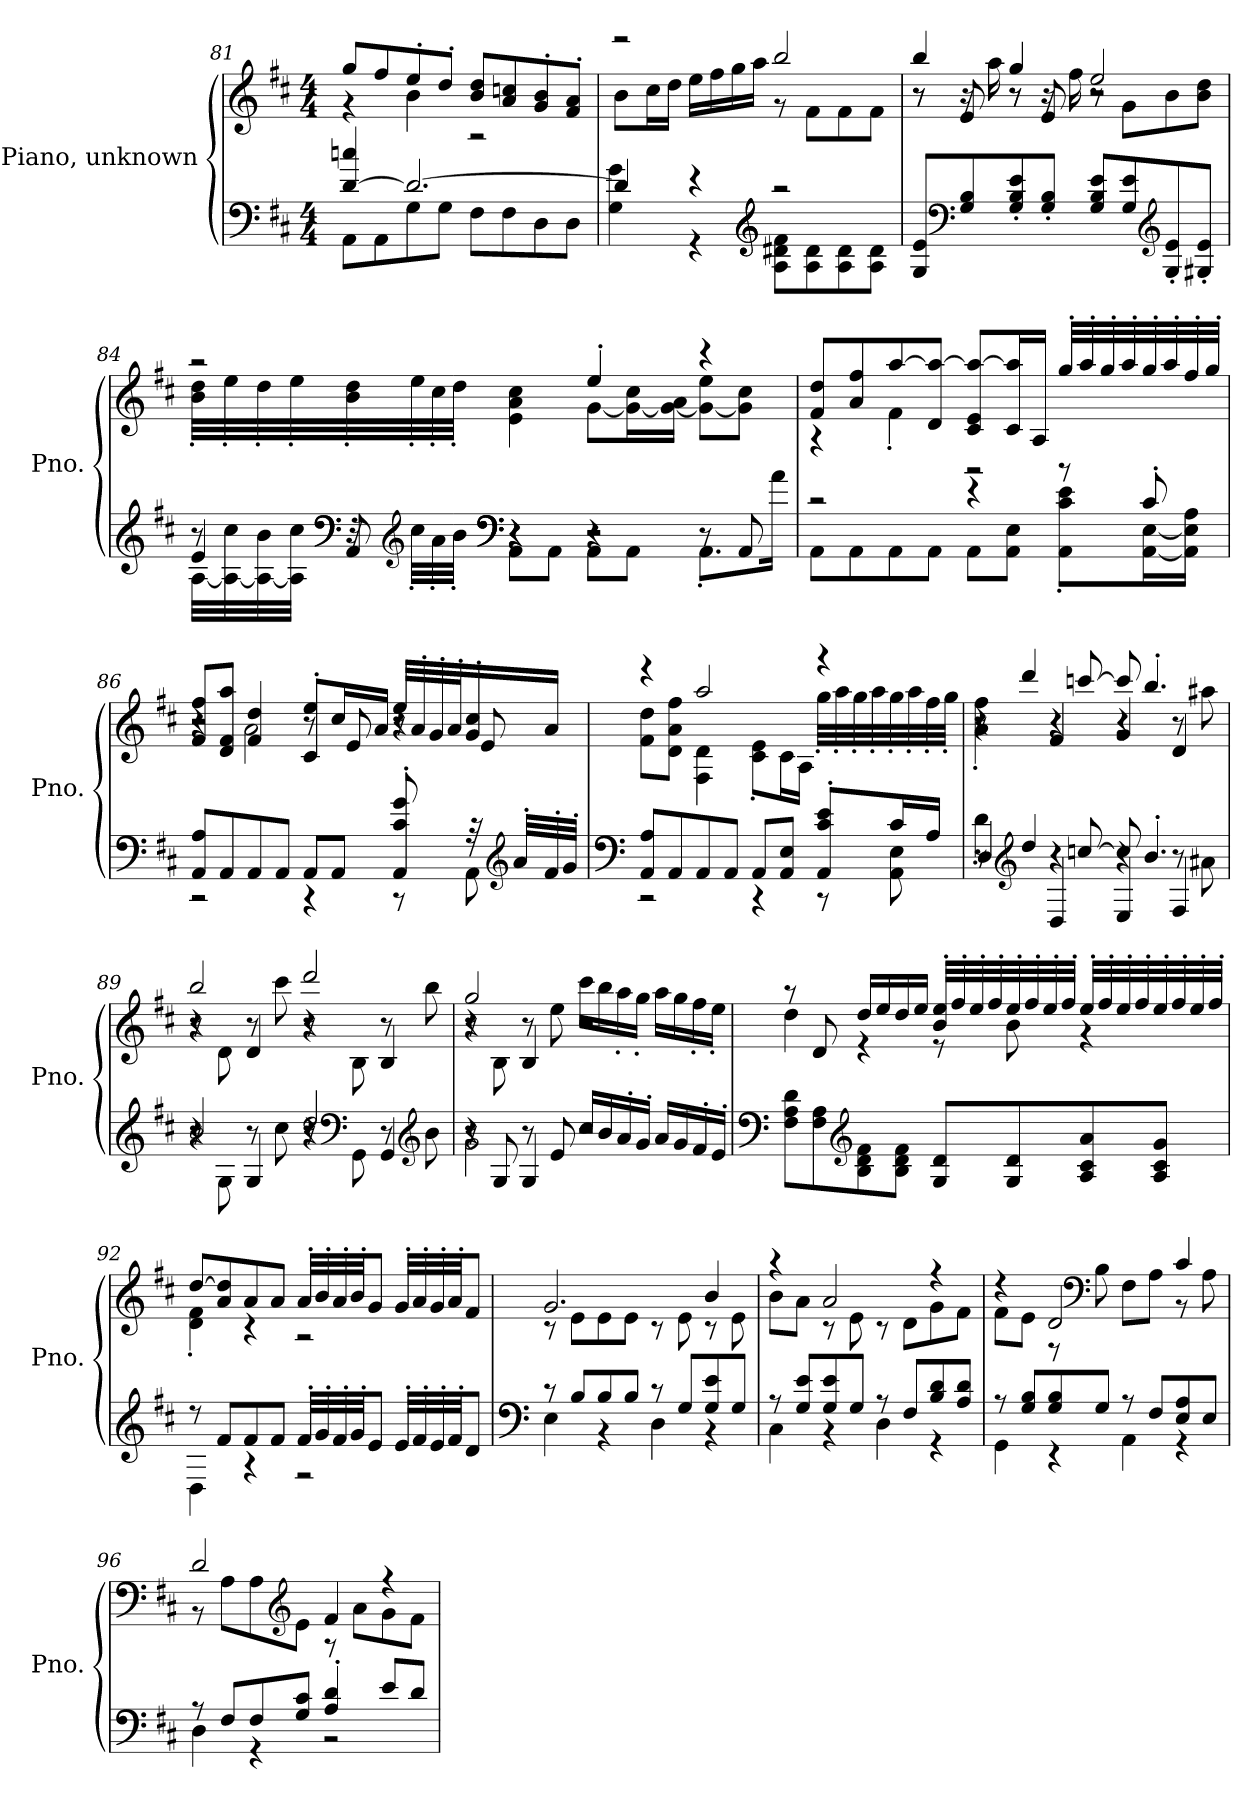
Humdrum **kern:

**kern	**kern
*part1	*part1
*staff2	*staff1
*I"Piano, unknown	*
*I'Pno.	*
*clefF4	*clefG2
*k[f#c#]	*k[f#c#]
*M4/4	*M4/4
=81	=81
*^	*^
[4d/ 4ccn/	8AA\L	8gg/L	4r
.	8AA\	8ff#/	.
2.d/_	8G\	8ee'/	4b\
.	8G\J	8dd'/J	.
.	8F#\L	8b/ 8dd/L	2r
.	8F#\	8a/ 8ccn/	.
.	8D\	8g/' 8b/'	.
.	8D\J	8f#/' 8a/'J	.
=82	=82	=82	=82
4d/]	4G\ 4g\	2r	8b\L
.	.	.	16cc#\L
.	.	.	16dd\JJ
4r	4r	.	16ee\LL
.	.	.	16ff#\
.	.	.	16gg\
.	.	.	16aa\JJ
*clefG2	*	*	*
2r	8A\ 8d#X\ 8f#\L	2bb/	8r
.	8A\ 8d#\	.	8f#\L
.	8A\ 8d#\	.	8f#\
.	8A\ 8d#\J	.	8f#\J
*v	*v	*	*
!!LO:LB:g=z
=83	=83	=83
*	*	*^
8G/ 8e/L	4bb/	8r	8r
*clefF4	*	*	*
8G/ 8B/	.	16r	8e/
.	.	16aa\	.
8G/' 8B/' 8e/'	4gg/	8r	8r
8G/' 8B/'J	.	16r	8e/
.	.	16ff#\	.
8G/ 8B/ 8e/L	2ee/	8r	2r
8G/ 8e/	.	8g\L	.
*clefG2	*	*	*
8G/' 8e/'	.	8b\	.
8G#X/' 8e/'J	.	8b\ 8dd\J	.
*	*	*v	*v
=84	=84	=84
*^	*	*
*	*^	*	*
4e/	[32A\LLL	8r	2r	32b\' 32dd\'LLL
.	32A\_ 32cc#\	.	.	32ee'\
.	32A\_ 32b\	.	.	32dd'\
.	32A\] 32cc#\JJJ	.	.	32ee'\
*clefF4	*	*	*	*
.	32r	8AA/	.	32b\' 32dd\'
*clefG2	*	*	*	*
.	32cc#'\LLL	.	.	32ee'\
.	32a'\	.	.	32cc#'\
.	32b'\JJJ	.	.	32dd'\JJJ
*clefF4	*	*	*	*
4r	8AA\L	4r	.	4e\ 4a\ 4cc#\
.	8AA\J	.	.	.
2r	8AA\L	4r	4ee'/	[8g\L
.	8AA\J	.	.	16g\_ 16cc#\L
.	.	.	.	16g\_ 16a\JJ
.	8.AA'\L	8r	4r	8g\_ 8ee\L
.	.	8AA/	.	8g\] 8cc#\J
.	16a\Jk	.	.	.
*	*v	*v	*	*
!!LO:LB:g=z	!!
=85	=85	=85	=85
2r	8AA\L	8f#/ 8dd/L	4r
.	8AA\	8a/ 8ff#/	.
.	8AA\	[8aa/	4f#'\
.	8AA\J	8d/ 8aa/_J	.
4r	8AA\L	8c#/ 8e/ 8aa/_L	2r
.	8AA\ 8E\J	16c#/ 16aa/]L	.
.	.	16A/JJ	.
8r	8AA\' 8c#\' 8e\'L	32gg'/LLL	.
.	.	32aa'/	.
.	.	32gg'/	.
.	.	32aa'/	.
8c#'/	[16AA\ [16E\L	32gg'/	.
.	.	32aa'/	.
.	16AA\] 16E\] 16A\JJ	32ff#'/	.
.	.	32gg'/JJJ	.
=86	=86	=86	=86
*	*	*	*^
8AA/ 8A/L	2r	8f#/ 8ff#/L	4r	2r
8AA/	.	8d/ 8f#/ 8aa/J	.	.
8AA/	.	4f#/ 4dd/	2a\	.
8AA/J	.	.	.	.
8AA/L	4r	8c#/' 8ee/'L	.	8r
8AA/J	.	16cc#/L	.	8e/
.	.	16a/JJ	.	.
8AA/' 8c#/' 8g/'	8r	32ee/LLL	4r	8r
.	.	32a'/	.	.
.	.	32g'/	.	.
.	.	32a'/J	.	.
32r	8AA\	16g/' 16cc#/'	.	8e/
*clefG2	*	*	*	*
32a'/LLL	.	.	.	.
32f#'/	.	16a/JJ	.	.
32g'/JJJ	.	.	.	.
*	*	*v	*v	*v
!!LO:PB:g=z
=87	=87	=87
*clefF4	*	*
*	*	*^
8AA/ 8A/L	2r	4r	8f#\ 8dd\L
8AA/	.	.	8d\ 8a\ 8ff#\J
8AA/	.	2aa/	4F#\ 4d\
8AA/J	.	.	.
8AA/L	4r	.	8c#\' 8e\'L
8AA/ 8E/J	.	.	16c#\L
.	.	.	16A\JJ
8AA/' 8c#/' 8e/'L	8r	4r	32gg'\LLL
.	.	.	32aa'\
.	.	.	32gg'\
.	.	.	32aa'\
16c#/L	8AA\ 8E\	.	32gg'\
.	.	.	32aa'\
16A/JJ	.	.	32ff#'\
.	.	.	32gg'\JJJ
=88	=88	=88	=88
*	*^	*	*^
8r	4d'\	4D/	8r	4a\' 4ff#\'	4r
*clefG2	*	*	*	*	*
4dd/	.	.	4ddd/	.	.
.	4r	4D/	.	4r	4f#/
[8ccn/	.	.	[8cccn/	.	.
8cc/]	4r	4E/	8ccc/]	4r	4g/
4.b'/	.	.	4.bb'/	.	.
.	8r	4F#/	.	8r	4d/
.	8a#X\	.	.	8aa#X\	.
=89	=89	=89	=89	=89	=89
2b/	8r	4r	2bb/	8r	4r
.	8G\	.	.	8d\	.
.	8r	4G/	.	8r	4d/
.	8cc#\	.	.	8ccc#\	.
2dd/	8r	4r	2ddd/	8r	4r
*clefF4	*	*	*	*	*
.	8GG\	.	.	8B\	.
.	8r	4GG/	.	8r	4B/
*clefG2	*	*	*	*	*
.	8b\	.	.	8bb\	.
!!LO:LB:g=z	!!	!!
=90	=90	=90	=90	=90	=90
8r	2g\	4r	2gg/	8r	4r
8G/	.	.	.	8B\	.
8r	.	4G/	.	8r	4B/
8e/	.	.	.	8ee\	.
16cc#/LL	2r	2r	2r	16ccc#\LL	2r
16b/	.	.	.	16bb\	.
16a'/	.	.	.	16aa'\	.
16g'/JJ	.	.	.	16gg'\JJ	.
16a/LL	.	.	.	16aa\LL	.
16g/	.	.	.	16gg\	.
16f#'/	.	.	.	16ff#'\	.
16e'/JJ	.	.	.	16ee'\JJ	.
*v	*v	*v	*	*	*
*	*v	*v	*v
=91	=91
*clefF4	*
*	*^
8F#\ 8A\ 8d\L	8r	4dd\
8F#\ 8A\	8d/	.
*clefG2	*	*
8B\ 8d\ 8f#\	16dd/LL	4r
.	16ee/	.
8B\ 8d\ 8f#\J	16dd/	.
.	16ee/JJ	.
8G/ 8d/L	32b/' 32ee/'LLL	8r
.	32ff#'/	.
.	32ee'/	.
.	32ff#'/	.
8G/ 8d/	32ee'/	8b\
.	32ff#'/	.
.	32ee'/	.
.	32ff#'/JJJ	.
8A/ 8c#/ 8a/	32ee'/LLL	4r
.	32ff#'/	.
.	32ee'/	.
.	32ff#'/	.
8A/ 8c#/ 8g/J	32ee'/	.
.	32ff#'/	.
.	32ee'/	.
.	32ff#'/JJJ	.
!!LO:LB:g=z	!!
=92	=92	=92
*^	*	*
8r	4D\	[8dd/L	4d\' 4f#\'
8f#/L	.	8a/ 8dd/]	.
8f#/	4r	8a/	4r
8f#/J	.	8a/J	.
32f#'/LLL	2r	32a'/LLL	2r
32g'/	.	32b'/	.
32f#'/	.	32a'/	.
32g'/JJ	.	32b'/JJ	.
8e/J	.	8g/J	.
32e'/LLL	.	32g'/LLL	.
32f#'/	.	32a'/	.
32e'/	.	32g'/	.
32f#'/JJ	.	32a'/JJ	.
8d/J	.	8f#/J	.
=93	=93	=93	=93
*clefF4	*	*	*
8r	4E\	2.g/	8r
8B/L	.	.	8e\L
8B/	4r	.	8e\
8B/J	.	.	8e\J
8r	4D\	.	8r
8G/L	.	.	8e\
8G/ 8e/	4r	4b/	8r
8G/J	.	.	8e\
=94	=94	=94	=94
8r	4C#\	4r	8b\L
8G/ 8e/L	.	.	8a\J
8G/ 8e/	4r	2a/	8r
8G/J	.	.	8e\
8r	4D\	.	8r
8F#/L	.	.	8d\L
8B/ 8d/	4r	4r	8g\
8A/ 8d/J	.	.	8f#\J
=95	=95	=95	=95
8r	4GG\	4r	8f#\L
8G/ 8B/L	.	.	8e\J
8G/ 8B/	4r	2d/	8r
*	*	*clefF4	*
8G/J	.	.	8B\
8r	4AA\	.	8F#\L
8F#/L	.	.	8A\J
8E/ 8A/	4r	4c#/	8r
8E/J	.	.	8A\
!!LO:LB:g=z	!!
=96	=96	=96	=96
8r	4D\	2d/	8r
8F#/L	.	.	8A\L
8F#/	4r	.	8A\
*	*	*clefG2	*
8G/ 8c#/J	.	.	8e\J
4A/' 4d/'	2r	4f#/	8r
.	.	.	8a\L
8e/L	.	4r	8g\
8d/J	.	.	8f#\J
*v	*v	*	*
*	*v	*v
=	=
*-	*-
